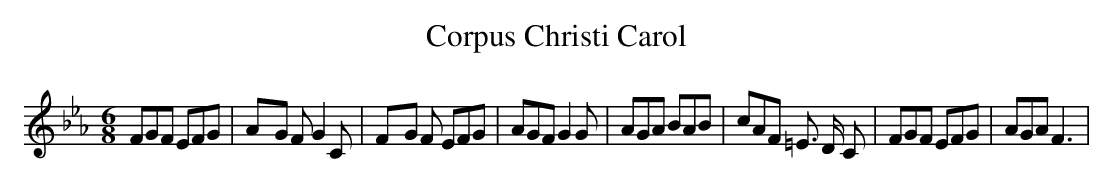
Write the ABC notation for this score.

X:1
T:Corpus Christi Carol
M:6/8
L:1/8
K:Eb
 FGF EFG|A-G F G2 C|F-G F EFG| AGF G2 G| AGA BAB| cAF =E3/2 D/2 C|\
 FGF EFG| AGA F3|
